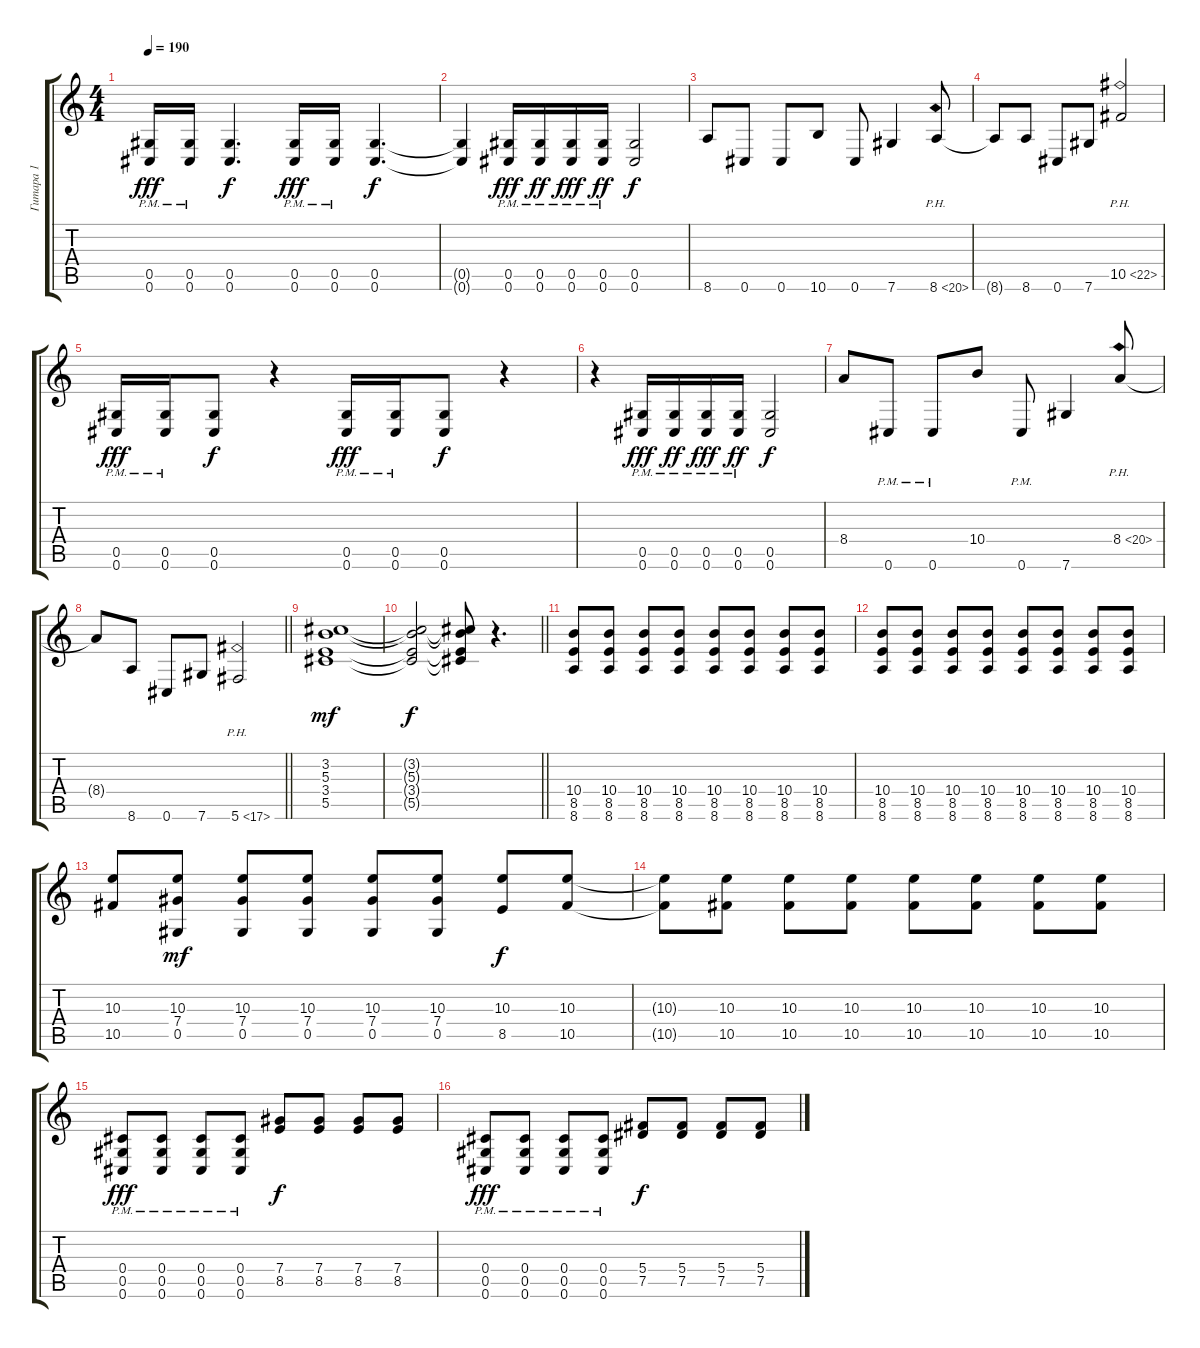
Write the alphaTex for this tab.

\track ("Гитара 1" "Гитара 1") {instrument distortionguitar}
\staff {score tabs}
\tuning (Eb4 Bb3 Gb3 Db3 Ab2 Db2) {hide}
\ts (4 4)
\tempo 190
\clef g2
\ks c
(0.5{pm} 0.6{pm}).16{dy fff} (0.5{pm} 0.6{pm}).16 (0.5 0.6).4{d dy f} (0.5{pm} 0.6{pm}).16{dy fff} (0.5{pm} 0.6{pm}).16 (0.5 0.6).4{d dy f} |
(0.5{t} 0.6{t}).4 (0.5{pm} 0.6{pm}).16{dy fff} (0.5{pm} 0.6{pm}).16{dy ff} (0.5{pm} 0.6{pm}).16{dy fff} (0.5{pm} 0.6{pm}).16{dy ff} (0.5 0.6).2{dy f} |
8.6.8 0.6.8 0.6.8 10.6.8 0.6.8 7.6.4 8.6{ph 12}.8 |
8.6{t}.8 8.6.8 0.6.8 7.6.8 10.5{ph 12}.2 |
(0.5{pm} 0.6{pm}).16{dy fff} (0.5{pm} 0.6{pm}).16 (0.5 0.6).8{dy f} r.4 (0.5{pm} 0.6{pm}).16{dy fff} (0.5{pm} 0.6{pm}).16 (0.5 0.6).8{dy f} r.4 |
r.4 (0.5{pm} 0.6{pm}).16{dy fff} (0.5{pm} 0.6{pm}).16{dy ff} (0.5{pm} 0.6{pm}).16{dy fff} (0.5{pm} 0.6{pm}).16{dy ff} (0.5 0.6).2{dy f} |
8.4.8 0.6{pm}.8 0.6{pm}.8 10.4.8 0.6{pm}.8 7.6.4 8.4{ph 12}.8 |
\barLineRight lightlight
8.4{t}.8 8.6.8 0.6.8 7.6.8 5.6{ph 12}.2 |
\section ("" "")
(3.2 5.3 3.4 5.5).1{dy mf} |
\barLineRight lightlight
(3.2{t} 5.3{t} 3.4{t} 5.5{t}).2{dy f} (3.2{t} 5.3{t} 3.4{t} 5.5{t}).8 r.4{d} |
\section ("" "")
(10.4 8.5 8.6).8 (10.4 8.5 8.6).8 (10.4 8.5 8.6).8 (10.4 8.5 8.6).8 (10.4 8.5 8.6).8 (10.4 8.5 8.6).8 (10.4 8.5 8.6).8 (10.4 8.5 8.6).8 |
(10.4 8.5 8.6).8 (10.4 8.5 8.6).8 (10.4 8.5 8.6).8 (10.4 8.5 8.6).8 (10.4 8.5 8.6).8 (10.4 8.5 8.6).8 (10.4 8.5 8.6).8 (10.4 8.5 8.6).8 |
(10.3 10.5).8 (10.3 7.4 0.5).8{dy mf} (10.3 7.4 0.5).8 (10.3 7.4 0.5).8 (10.3 7.4 0.5).8 (10.3 7.4 0.5).8 (10.3 8.5).8{dy f} (10.3 10.5).8 |
(10.3{t} 10.5{t}).8 (10.3 10.5).8 (10.3 10.5).8 (10.3 10.5).8 (10.3 10.5).8 (10.3 10.5).8 (10.3 10.5).8 (10.3 10.5).8 |
(0.4{pm} 0.5{pm} 0.6{pm}).8{dy fff} (0.4{pm} 0.5{pm} 0.6{pm}).8 (0.4{pm} 0.5{pm} 0.6{pm}).8 (0.4{pm} 0.5{pm} 0.6{pm}).8 (7.4 8.5).8{dy f} (7.4 8.5).8 (7.4 8.5).8 (7.4 8.5).8 |
(0.4{pm} 0.5{pm} 0.6{pm}).8{dy fff} (0.4{pm} 0.5{pm} 0.6{pm}).8 (0.4{pm} 0.5{pm} 0.6{pm}).8 (0.4{pm} 0.5{pm} 0.6{pm}).8 (5.4 7.5).8{dy f} (5.4 7.5).8 (5.4 7.5).8 (5.4 7.5).8
